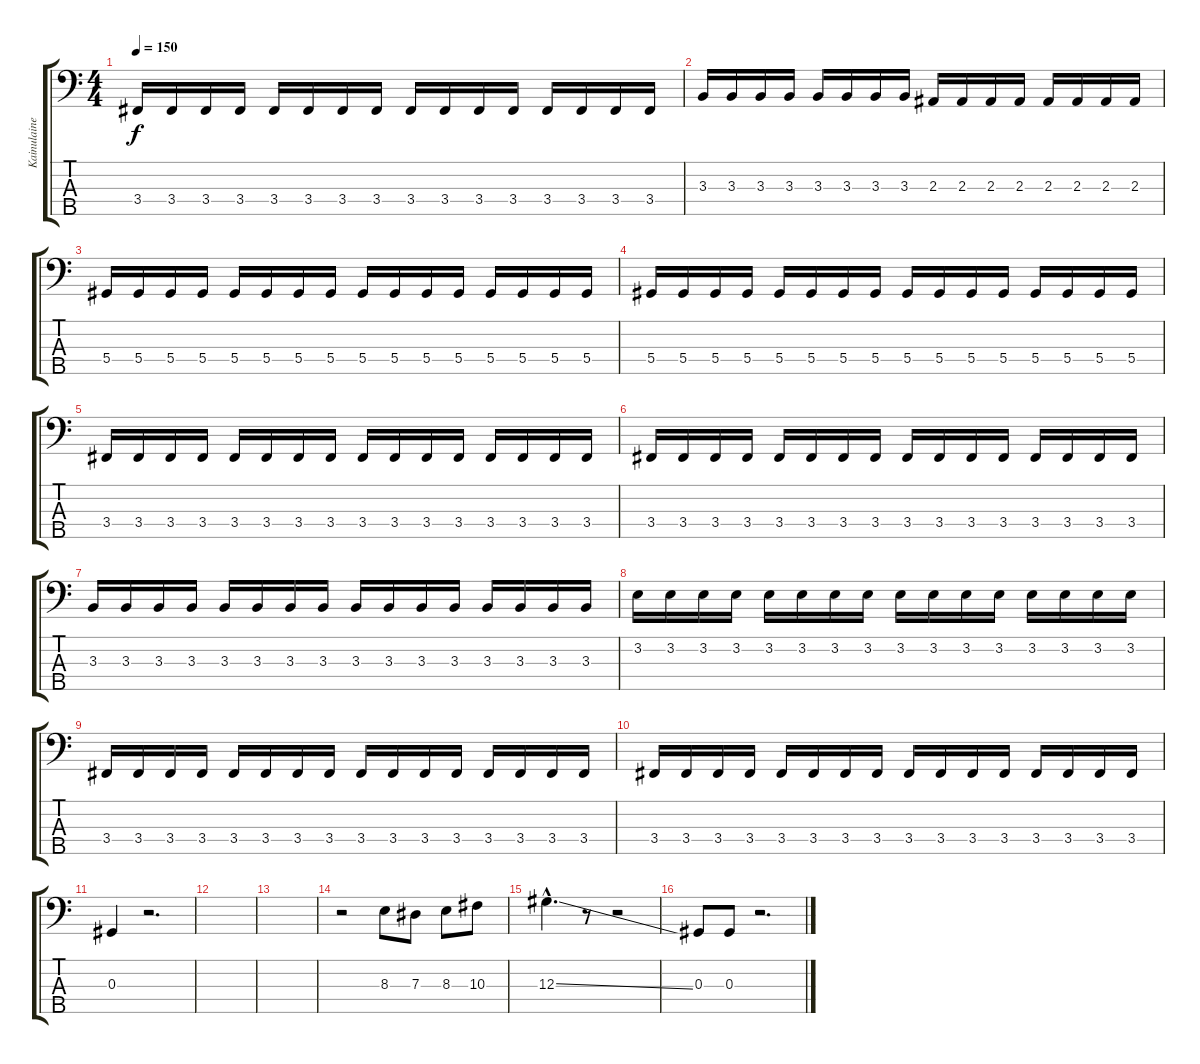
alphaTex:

\track ("Kainulainen" "Kainulaine") {instrument electricbassfinger}
\staff {score tabs}
\tuning (Gb2 Db2 Ab1 Eb1 Bb0) {hide}
\ts (4 4)
\tempo 150
\clef f4
\ks c
3.4.16{dy f} 3.4.16 3.4.16 3.4.16 3.4.16 3.4.16 3.4.16 3.4.16 3.4.16 3.4.16 3.4.16 3.4.16 3.4.16 3.4.16 3.4.16 3.4.16 |
3.3.16 3.3.16 3.3.16 3.3.16 3.3.16 3.3.16 3.3.16 3.3.16 2.3.16 2.3.16 2.3.16 2.3.16 2.3.16 2.3.16 2.3.16 2.3.16 |
5.4.16 5.4.16 5.4.16 5.4.16 5.4.16 5.4.16 5.4.16 5.4.16 5.4.16 5.4.16 5.4.16 5.4.16 5.4.16 5.4.16 5.4.16 5.4.16 |
5.4.16 5.4.16 5.4.16 5.4.16 5.4.16 5.4.16 5.4.16 5.4.16 5.4.16 5.4.16 5.4.16 5.4.16 5.4.16 5.4.16 5.4.16 5.4.16 |
3.4.16 3.4.16 3.4.16 3.4.16 3.4.16 3.4.16 3.4.16 3.4.16 3.4.16 3.4.16 3.4.16 3.4.16 3.4.16 3.4.16 3.4.16 3.4.16 |
3.4.16 3.4.16 3.4.16 3.4.16 3.4.16 3.4.16 3.4.16 3.4.16 3.4.16 3.4.16 3.4.16 3.4.16 3.4.16 3.4.16 3.4.16 3.4.16 |
3.3.16 3.3.16 3.3.16 3.3.16 3.3.16 3.3.16 3.3.16 3.3.16 3.3.16 3.3.16 3.3.16 3.3.16 3.3.16 3.3.16 3.3.16 3.3.16 |
3.2.16 3.2.16 3.2.16 3.2.16 3.2.16 3.2.16 3.2.16 3.2.16 3.2.16 3.2.16 3.2.16 3.2.16 3.2.16 3.2.16 3.2.16 3.2.16 |
3.4.16 3.4.16 3.4.16 3.4.16 3.4.16 3.4.16 3.4.16 3.4.16 3.4.16 3.4.16 3.4.16 3.4.16 3.4.16 3.4.16 3.4.16 3.4.16 |
3.4.16 3.4.16 3.4.16 3.4.16 3.4.16 3.4.16 3.4.16 3.4.16 3.4.16 3.4.16 3.4.16 3.4.16 3.4.16 3.4.16 3.4.16 3.4.16 |
0.3.4 r.2{d} |
|
|
r.2 8.3.8 7.3.8 8.3.8 10.3.8 |
12.3{ss hac}.4{d} r.8 r.2 |
0.3.8 0.3.8 r.2{d}
